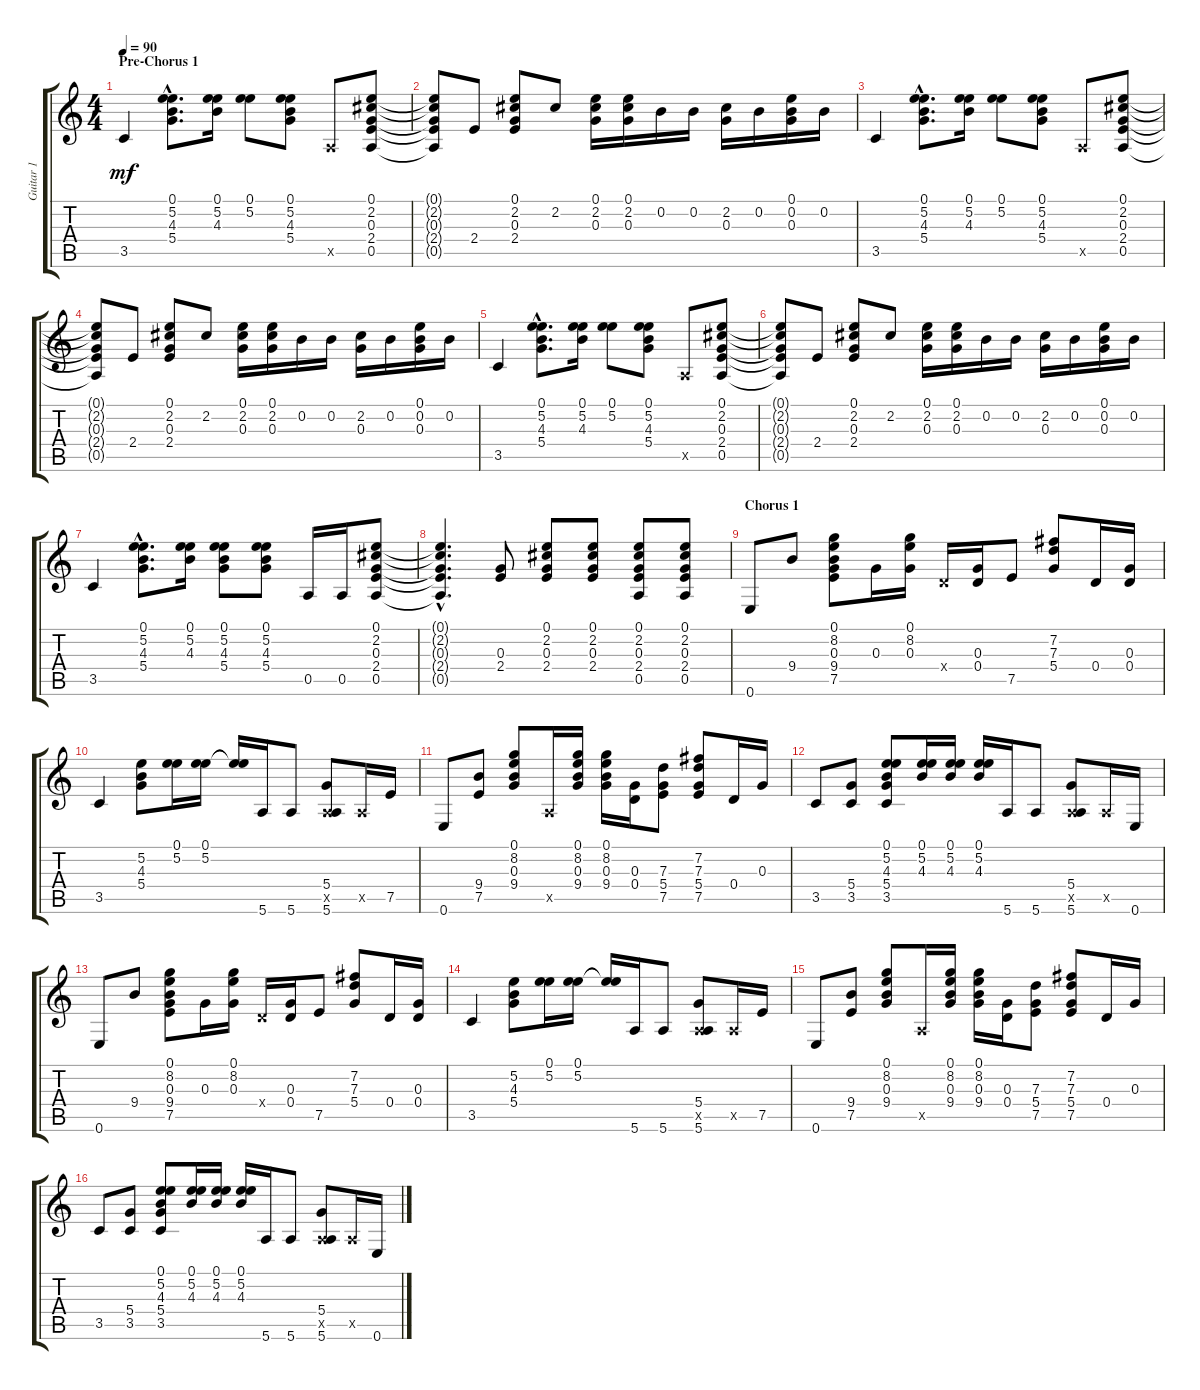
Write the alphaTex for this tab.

\track ("Guitar 1" "Guitar 1") {instrument acousticguitarsteel}
\staff {score tabs}
\tuning (E4 B3 G3 D3 A2 E2) {hide}
\ts (4 4)
\section ("" "Pre-Chorus 1")
\tempo 90
\clef g2
\ks c
3.5.4{dy mf} (0.1{hac} 5.2{hac} 4.3{hac} 5.4{hac}).8{d} (0.1 5.2 4.3).16 (0.1 5.2).8 (0.1 5.2 4.3 5.4).8 0.5{x}.8 (0.1 2.2 0.3 2.4 0.5).8 |
(0.1{t} 2.2{t} 0.3{t} 2.4{t} 0.5{t}).8 2.4.8 (0.1 2.2 0.3 2.4).8 2.2.8 (0.1 2.2 0.3).16 (0.1 2.2 0.3).16 0.2.16 0.2.16 (2.2 0.3).16 0.2.16 (0.1 0.2 0.3).16 0.2.16 |
3.5.4 (0.1{hac} 5.2{hac} 4.3{hac} 5.4{hac}).8{d} (0.1 5.2 4.3).16 (0.1 5.2).8 (0.1 5.2 4.3 5.4).8 0.5{x}.8 (0.1 2.2 0.3 2.4 0.5).8 |
(0.1{t} 2.2{t} 0.3{t} 2.4{t} 0.5{t}).8 2.4.8 (0.1 2.2 0.3 2.4).8 2.2.8 (0.1 2.2 0.3).16 (0.1 2.2 0.3).16 0.2.16 0.2.16 (2.2 0.3).16 0.2.16 (0.1 0.2 0.3).16 0.2.16 |
3.5.4 (0.1{hac} 5.2{hac} 4.3{hac} 5.4{hac}).8{d} (0.1 5.2 4.3).16 (0.1 5.2).8 (0.1 5.2 4.3 5.4).8 0.5{x}.8 (0.1 2.2 0.3 2.4 0.5).8 |
(0.1{t} 2.2{t} 0.3{t} 2.4{t} 0.5{t}).8 2.4.8 (0.1 2.2 0.3 2.4).8 2.2.8 (0.1 2.2 0.3).16 (0.1 2.2 0.3).16 0.2.16 0.2.16 (2.2 0.3).16 0.2.16 (0.1 0.2 0.3).16 0.2.16 |
3.5.4 (0.1{hac} 5.2{hac} 4.3{hac} 5.4{hac}).8{d} (0.1 5.2 4.3).16 (0.1 5.2 4.3 5.4).8 (0.1 5.2 4.3 5.4).8 0.5.16 0.5.16 (0.1 2.2 0.3 2.4 0.5).8 |
(0.1{hac t} 2.2{hac t} 0.3{hac t} 2.4{hac t} 0.5{hac t}).4{d} (0.3 2.4).8 (0.1 2.2 0.3 2.4).8 (0.1 2.2 0.3 2.4).8 (0.1 2.2 0.3 2.4 0.5).8 (0.1 2.2 0.3 2.4 0.5).8 |
\section ("" "Chorus 1")
0.6.8 9.4.8 (0.1 8.2 0.3 9.4 7.5).8 0.3.16 (0.1 8.2 0.3).16 0.4{x}.16 (0.3 0.4).16 7.5.8 (7.2 7.3 5.4).8 0.4.16 (0.3 0.4).16 |
3.5.4 (5.2 4.3 5.4).8 (0.1 5.2).16 (0.1 5.2).16 (0.1{t} 5.2{t}).16 5.6.16 5.6.8 (5.4 0.5{x} 5.6).8 0.5{x}.16 7.5.16 |
0.6.8 (9.4 7.5).8 (0.1 8.2 0.3 9.4).8 0.5{x}.16 (0.1 8.2 0.3 9.4).16 (0.1 8.2 0.3 9.4).16 (0.3 0.4).16 (7.3 5.4 7.5).8 (7.2 7.3 5.4 7.5).8 0.4.16 0.3.16 |
3.5.8 (5.4 3.5).8 (0.1 5.2 4.3 5.4 3.5).8 (0.1 5.2 4.3).16 (0.1 5.2 4.3).16 (0.1 5.2 4.3).16 5.6.16 5.6.8 (5.4 0.5{x} 5.6).8 0.5{x}.16 0.6.16 |
0.6.8 9.4.8 (0.1 8.2 0.3 9.4 7.5).8 0.3.16 (0.1 8.2 0.3).16 0.4{x}.16 (0.3 0.4).16 7.5.8 (7.2 7.3 5.4).8 0.4.16 (0.3 0.4).16 |
3.5.4 (5.2 4.3 5.4).8 (0.1 5.2).16 (0.1 5.2).16 (0.1{t} 5.2{t}).16 5.6.16 5.6.8 (5.4 0.5{x} 5.6).8 0.5{x}.16 7.5.16 |
0.6.8 (9.4 7.5).8 (0.1 8.2 0.3 9.4).8 0.5{x}.16 (0.1 8.2 0.3 9.4).16 (0.1 8.2 0.3 9.4).16 (0.3 0.4).16 (7.3 5.4 7.5).8 (7.2 7.3 5.4 7.5).8 0.4.16 0.3.16 |
3.5.8 (5.4 3.5).8 (0.1 5.2 4.3 5.4 3.5).8 (0.1 5.2 4.3).16 (0.1 5.2 4.3).16 (0.1 5.2 4.3).16 5.6.16 5.6.8 (5.4 0.5{x} 5.6).8 0.5{x}.16 0.6.16
